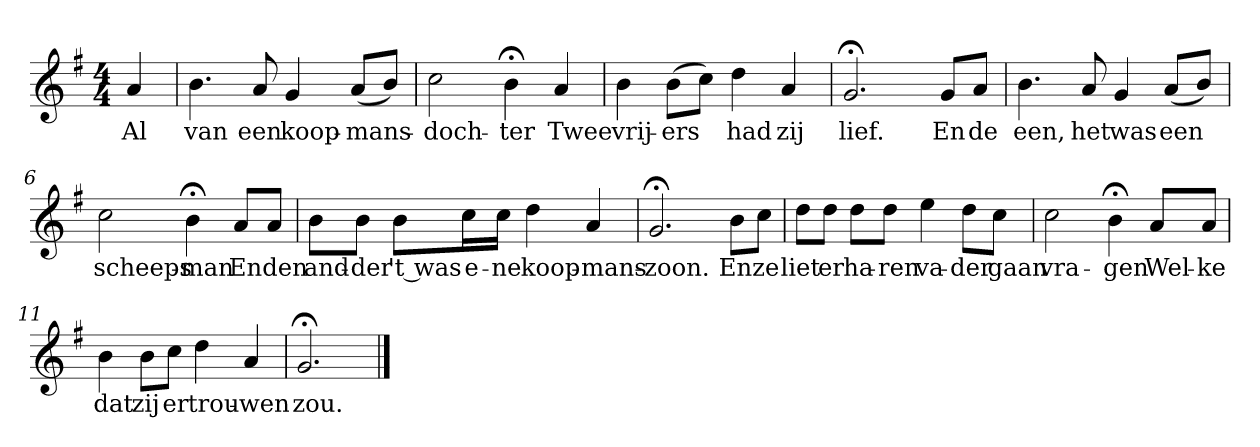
**kern	**text
*part1	*part1
*staff1	*staff1
*k[f#]	*
*G:	*
*M4/4	*
*MM120	*
=	=
4a	Al
=1	=1
4.b	van
8a	een
4g	koop-
(8aL	-mans-
8bJ)	.
=2	=2
2cc	-doch-
4b;<	-ter
4a	Twee
=3	=3
4b	vrij-
(8bL	-ers
8ccJ)	.
4dd	had
4a	zij
=4	=4
2.g;<	lief.
8gL	En
8aJ	de
=5	=5
4.b	een,
8a	het
4g	was
(8aL	een
8bJ)	.
=6	=6
2cc	scheeps-
4b;<	-man
8aL	En
8aJ	den
=7	=7
8bL	and-
8bJ	-der
8bL	't was
16ccL	e-
16ccJJ	-ne
4dd	koop-
4a	-mans-
=8	=8
2.g;<	-zoon.
8bL	En
8ccJ	ze
=9	=9
8ddL	liet
8ddJ	er
8ddL	ha-
8ddJ	-ren
4ee	va-
8ddL	-der
8ccJ	gaan
=10	=10
2cc	vra-
4b;<	-gen
8aL	Wel-
8aJ	-ke
=11	=11
4b	dat
8bL	zij
8ccJ	er
4dd	trou-
4a	-wen
=12	=12
2.g;<	zou.
==	==
*-	*-
